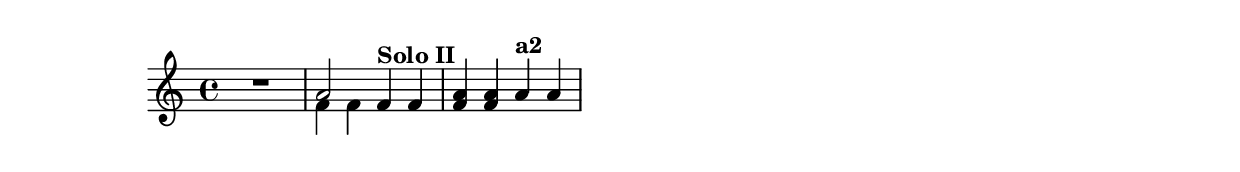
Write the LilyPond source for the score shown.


\header {
    texidoc ="The new part combiner detects a2, solo1 and solo2, and prints i
texts accordingly.

"

    
    }


\version "2.1.36"

vone = \notes \relative a' { R1 a2    r4 r a a a a }
vtwo = \notes \relative a' { R1 f4 f4 f4 f f f a a  }

\score {
   \partcombine \vone \vtwo
}
 
